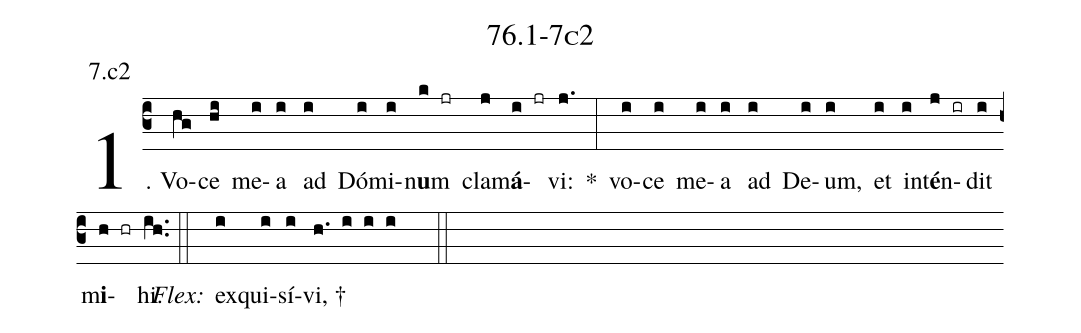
name: 76.1-7c2;
annotation: 7.c2;
%%
(c3)1. Vo(hg)ce(hi) me(i)a(i) ad(i) Dó(i)mi(i)n<b>u</b>m(k jr) cla(j)m<b>á</b>(i jr)vi:(j.) *(:) vo(i)ce(i) me(i)a(i) ad(i) De(i)um,(i) et(i) in(i)t<b>é</b>n(j ir)dit(i) m<b>i</b>(h hr)hi.(ih..) (::)
<i>Flex:</i>()  ex(i)qui(i)sí(i)vi, †(h. i i i  ::)
